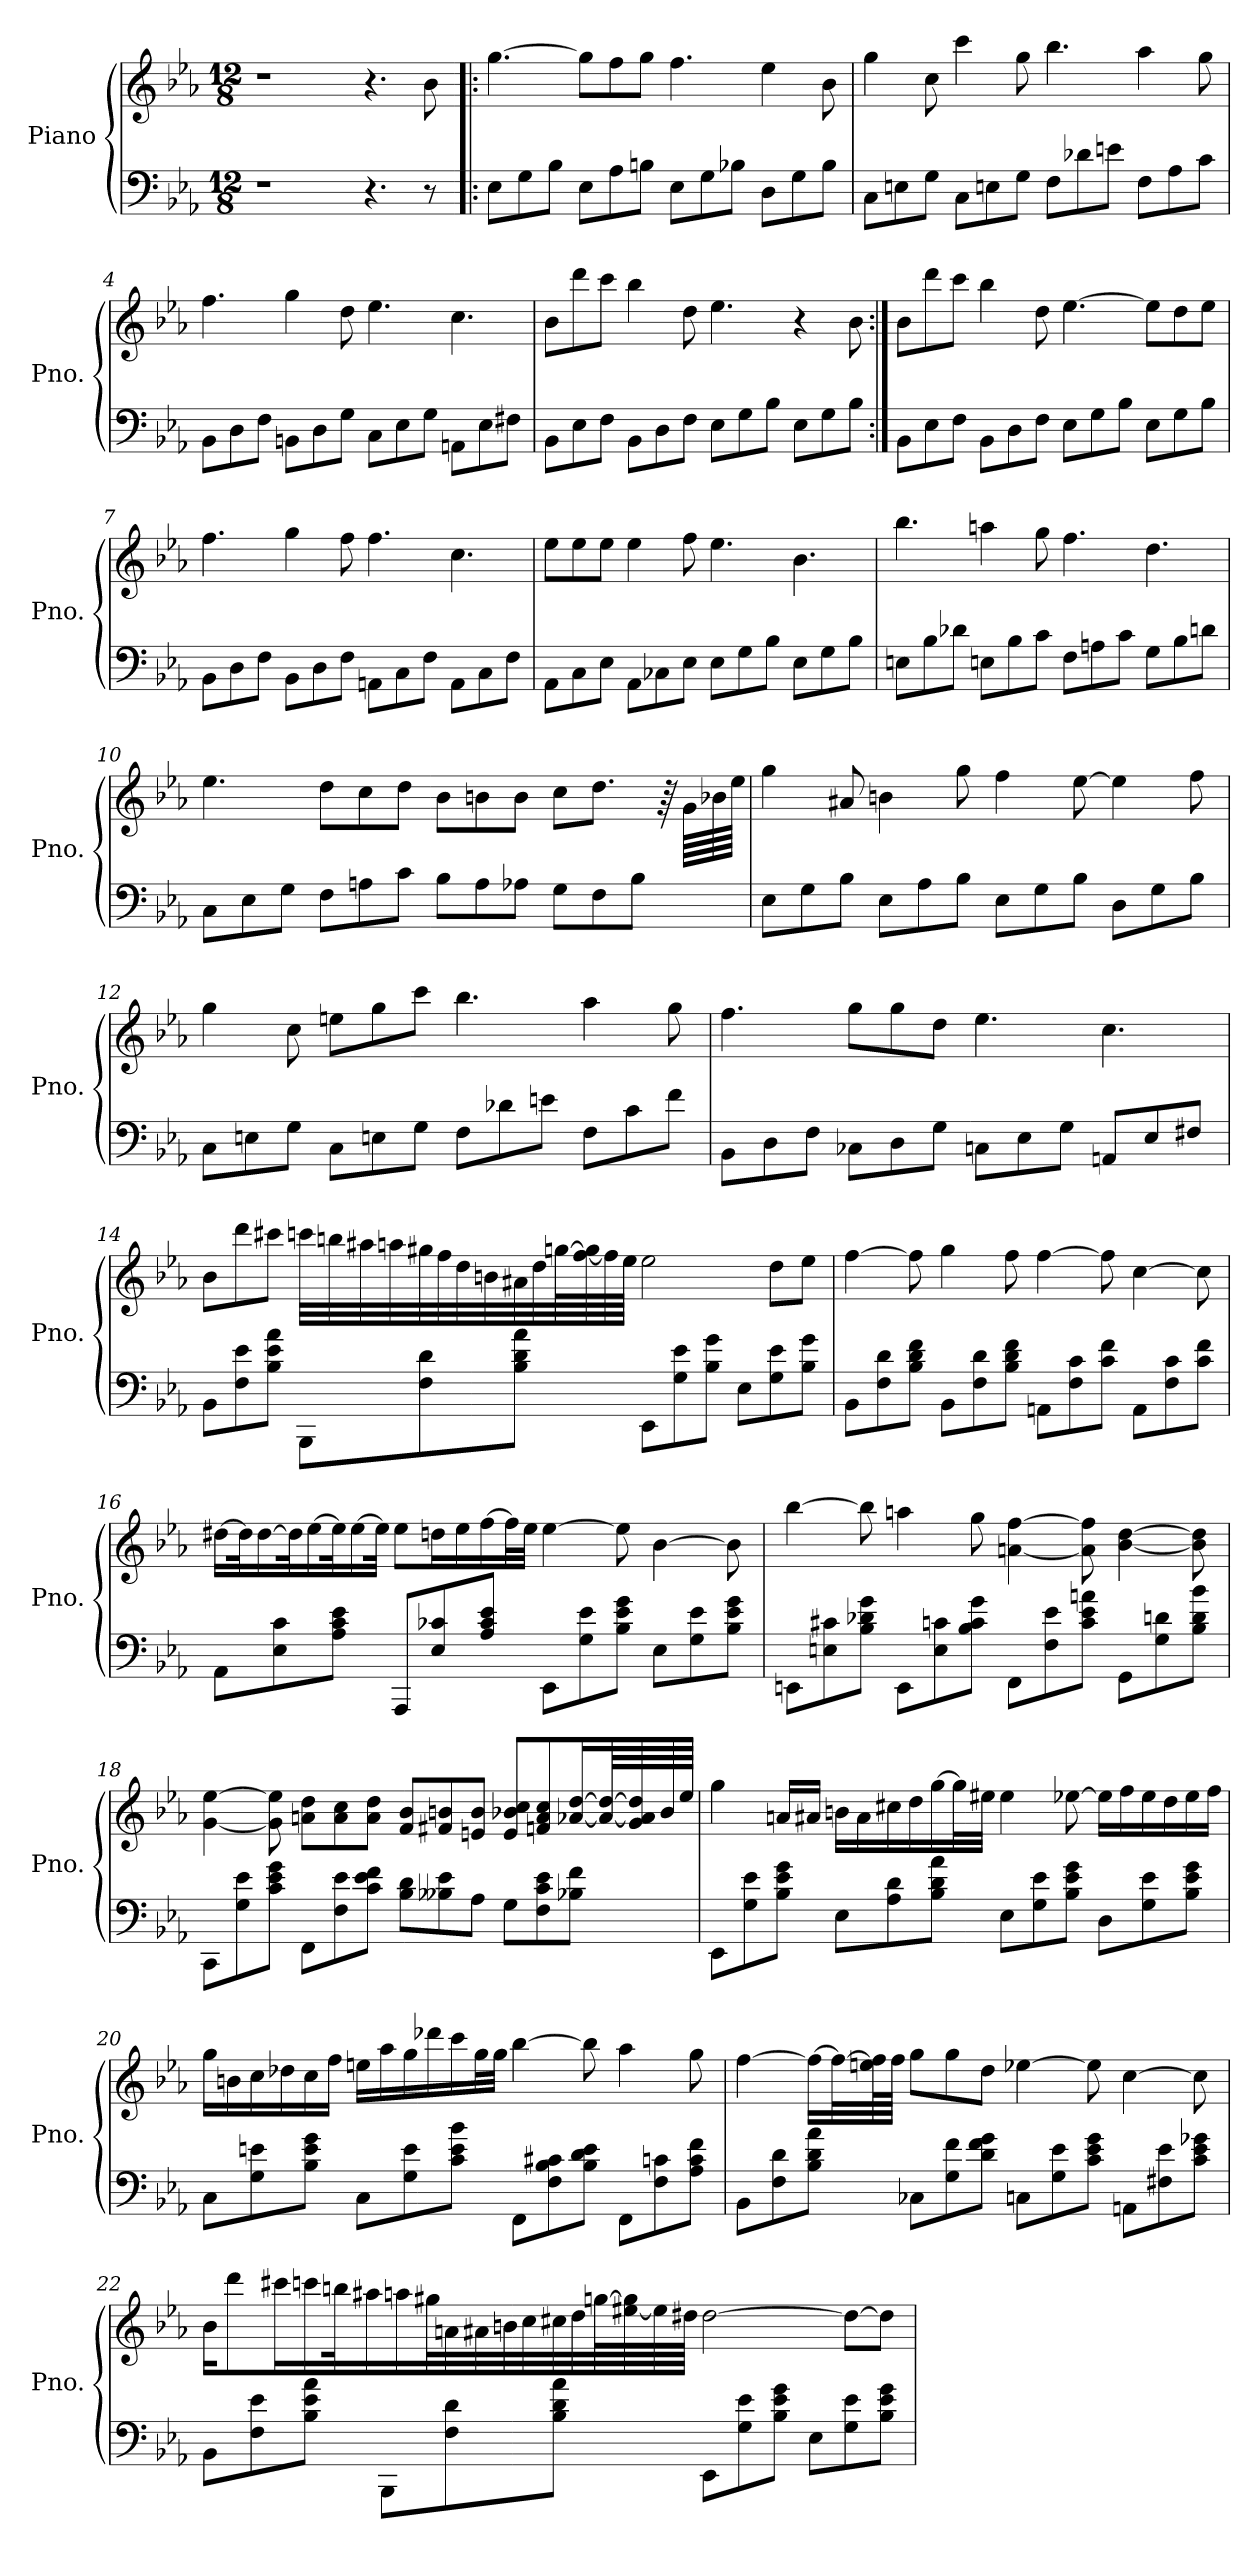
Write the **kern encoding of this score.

**kern	**kern
*part1	*part1
*staff2	*staff1
*I"Piano	*
*I'Pno.	*
*clefF4	*clefG2
*k[b-e-a-]	*k[b-e-a-]
*M12/8	*M12/8
=1	=1
1r	1r
4.r	4.r
8r	8b-\
=2!|:	=2!|:
8E-\L	[4.gg\
8G\	.
8B-\J	.
8E-\L	8gg\L]
8A-\	8ff\
8Bn\J	8gg\J
8E-\L	4.ff\
8G\	.
8B-X\J	.
8D\L	4ee-\
8G\	.
8B-\J	8b-\
!!LO:LB:g=z
=3	=3
8C\L	4gg\
8En\	.
8G\J	8cc\
8C\L	4ccc\
8En\	.
8G\J	8gg\
8F\L	4.bb-\
8d-X\	.
8en\J	.
8F\L	4aa-\
8A-\	.
8c\J	8gg\
=4	=4
8BB-\L	4.ff\
8D\	.
8F\J	.
8BBn\L	4gg\
8D\	.
8G\J	8dd\
8C\L	4.ee-\
8E-\	.
8G\J	.
8AAn\L	4.cc\
8E-\	.
8F#X\J	.
!!LO:LB:g=z
=5	=5
8BB-\L	8b-\L
8E-\	8ddd\
8F\J	8ccc\J
8BB-\L	4bb-\
8D\	.
8F\J	8dd\
8E-\L	4.ee-\
8G\	.
8B-\J	.
8E-\L	4r
8G\	.
8B-\J	8b-\
=6:|!	=6:|!
8BB-\L	8b-\L
8E-\	8ddd\
8F\J	8ccc\J
8BB-\L	4bb-\
8D\	.
8F\J	8dd\
8E-\L	[4.ee-\
8G\	.
8B-\J	.
8E-\L	8ee-\L]
8G\	8dd\
8B-\J	8ee-\J
!!LO:LB:g=z
=7	=7
8BB-\L	4.ff\
8D\	.
8F\J	.
8BB-\L	4gg\
8D\	.
8F\J	8ff\
8AAn\L	4.ff\
8C\	.
8F\J	.
8AA\L	4.cc\
8C\	.
8F\J	.
=8	=8
8AA-\L	8ee-\L
8C\	8ee-\
8E-\J	8ee-\J
8AA-\L	4ee-\
8C-X\	.
8E-\J	8ff\
8E-\L	4.ee-\
8G\	.
8B-\J	.
8E-\L	4.b-\
8G\	.
8B-\J	.
!!LO:LB:g=z
=9	=9
8En\L	4.bb-\
8B-\	.
8d-X\J	.
8En\L	4aan\
8B-\	.
8c\J	8gg\
8F\L	4.ff\
8An\	.
8c\J	.
8G\L	4.dd\
8B-\	.
8dn\J	.
=10	=10
8C\L	4.ee-\
8E-\	.
8G\J	.
8F\L	8dd\L
8An\	8cc\
8c\J	8dd\J
8B-\L	8b-\L
8A\	8bn\
8A-X\J	8b\J
8G\L	8cc\L
8F\	8.dd\J
8B-\J	.
.	64r
.	64g\LLLL
.	64b-X\
.	64ee-\JJJJ
!!LO:LB:g=z
=11	=11
8E-\L	4gg\
8G\	.
8B-\J	8a#X/
8E-\L	4bn\
8A-\	.
8B-\J	8gg\
8E-\L	4ff\
8G\	.
8B-\J	[8ee-\
8D\L	4ee-\]
8G\	.
8B-\J	8ff\
=12	=12
8C\L	4gg\
8En\	.
8G\J	8cc\
8C\L	8een\L
8En\	8gg\
8G\J	8ccc\J
8F\L	4.bb-\
8d-X\	.
8en\J	.
8F\L	4aa-\
8c\	.
8f\J	8gg\
!!LO:PB:g=z
=13	=13
8BB-\L	4.ff\
8D\	.
8F\J	.
8C-X\L	8gg\L
8D\	8gg\
8G\J	8dd\J
8Cn\L	4.ee-\
8E-\	.
8G\J	.
8AAn/L	4.cc\
8E-/	.
8F#X/J	.
=14	=14
8BB-\L	8b-\L
8F\ 8e-\	8ddd\
8B-\ 8e-\ 8a-\J	8ccc#X\J
8BBB-\L	32cccn\LLL
.	32bbn\
.	32aa#X\
.	32aan\
8F\ 8d\	32gg#X\
.	32ff\
.	32dd\
.	32bn\
8B-\ 8d\ 8a-\J	32a#X\
.	32dd\
.	[64ggn\L
.	[64ff\ 64gg\]
.	64ff\]
.	64ee-\JJJJ
8EE-\L	2ee-\
8G\ 8e-\	.
8B-\ 8g\J	.
8E-\L	.
8G\ 8e-\	8dd\L
8B-\ 8g\J	8ee-\J
!!LO:LB:g=z
=15	=15
8BB-\L	[4ff\
8F\ 8d\	.
8B-\ 8d\ 8f\J	8ff\]
8BB-\L	4gg\
8F\ 8d\	.
8B-\ 8d\ 8f\J	8ff\
8AAn\L	[4ff\
8F\ 8c\	.
8c\ 8f\J	8ff\]
8AA\L	[4cc\
8F\ 8c\	.
8c\ 8f\J	8cc\]
=16	=16
8AA-\L	[16dd#X\LL
.	32dd#\K]
.	[16dd#\
8E-\ 8c\	.
.	32dd#\K]
.	[16ee-\
8A-\ 8c\ 8e-\J	32ee-\K]
.	[16ee-\
.	32ee-\JJk]
8AAA-/L	8ee-\L
8E-/ 8c-X/	16ddn\L
.	16ee-\
8A-/ 8c-/ 8e-/J	[16ff\
.	32ff\L]
.	32ee-\JJJ
8EE-\L	[4ee-\
8G\ 8e-\	.
8B-\ 8e-\ 8g\J	8ee-\]
8E-\L	[4b-\
8G\ 8e-\	.
8B-\ 8e-\ 8g\J	8b-\]
!!LO:LB:g=z
=17	=17
8EEn\L	[4bb-\
8En\ 8c#X\	.
8B-\ 8d-X\ 8g\J	8bb-\]
8EE\L	4aan\
8E\ 8cn\	.
8B-\ 8c\ 8g\J	8gg\
8FF\L	[4an\ [4ff\
8F\ 8e-\	.
8c\ 8e-\ 8an\J	8a\] 8ff\]
8GG\L	[4b-\ [4dd\
8G\ 8dn\	.
8B-\ 8d\ 8b-\J	8b-\] 8dd\]
=18	=18
8CC\L	[4g\ [4ee-\
8G\ 8e-\	.
8c\ 8e-\ 8g\J	8g\] 8ee-\]
8FF\L	8an\ 8dd\L
8F\ 8e-\	8a\ 8cc\
8c\ 8e-\ 8f\J	8a\ 8dd\J
8B-\ 8d\L	8f/ 8b-/L
8B--X\ 8e-\	8f#X/ 8bn/
8A-\J	8en/ 8b/J
8G\L	8e/ 8b-X/ 8cc/L
8F\ 8c\ 8e-\	8fn/ 8a/ 8cc/
8B-X\ 8f\J	[16a-X/ [16dd/L
.	64a-/_ 64dd/_LL
.	64g/ 64a-/] 64dd/]
.	64b-/
.	64ee-/JJJJ
!!LO:LB:g=z
=19	=19
8EE-\L	4gg\
8G\ 8e-\	.
8B-\ 8e-\ 8g\J	16an/LL
.	16a#X/JJ
8E-\L	16bn\LL
.	16a#\
8A-\ 8d\	16cc#X\
.	16dd\
8B-\ 8d\ 8a-\J	[16gg\
.	32gg\L]
.	32ee#X\JJJ
8E-\L	4ee#\
8G\ 8e-\	.
8B-\ 8e-\ 8g\J	[8ee-X\
8D\L	16ee-\LL]
.	16ff\
8G\ 8e-\	16ee-\
.	16dd\
8B-\ 8e-\ 8g\J	16ee-\
.	16ff\JJ
=20	=20
8C\L	16gg\LL
.	16bn\
8G\ 8en\	16cc\
.	16dd-X\
8B-\ 8e\ 8g\J	16cc\
.	16ff\JJ
8C\L	16een\LL
.	16aa-\
8G\ 8e\	16gg\
.	16ddd-X\
8c\ 8e\ 8b-\J	16ccc\
.	32gg\L
.	32gg\JJJ
8FF\L	[4bb-\
8F\ 8B-\ 8c#X\	.
8B-\ 8d\ 8e\J	8bb-\]
8FF\L	4aa-\
8F\ 8cn\	.
8A-\ 8c\ 8f\J	8gg\
!!LO:LB:g=z
=21	=21
8BB-\L	[4ff\
8F\ 8d\	.
8B-\ 8d\ 8a-\J	16ff\LL_
.	32ff\L_
.	64een\ 64ff\]L
.	64ff\JJJJ
8C-X\L	8gg\L
8G\ 8f\	8gg\
8d\ 8f\ 8g\J	8dd\J
8Cn\L	[4ee-X\
8G\ 8e-\	.
8c\ 8e-\ 8g\J	8ee-\]
8AAn\L	[4cc\
8F#X\ 8e-\	.
8c\ 8e-\ 8g-X\J	8cc\]
!!LO:LB:g=z
=22	=22
8BB-\L	16b-\KL
.	8ddd\
8F\ 8e-\	.
.	16ccc#X\L
8B-\ 8e-\ 8a-\J	16cccn\
.	32bbn\K
.	16aa#X\
8BBB-\L	.
.	16aan\
.	32gg#X\L
8F\ 8d\	32an\
.	32a#X\
.	32bn\
.	32cc\
8B-\ 8d\ 8a-\J	32cc#X\
.	32dd\
.	[64ggn\L
.	[64ee#X\ 64gg\]
.	64ee#\]
.	64dd#X\JJJJ
8EE-\L	[2dd#\
8G\ 8e-\	.
8B-\ 8e-\ 8g\J	.
8E-\L	.
8G\ 8e-\	8dd#\L_
8B-\ 8e-\ 8g\J	8dd#\J]
=	=
*-	*-
